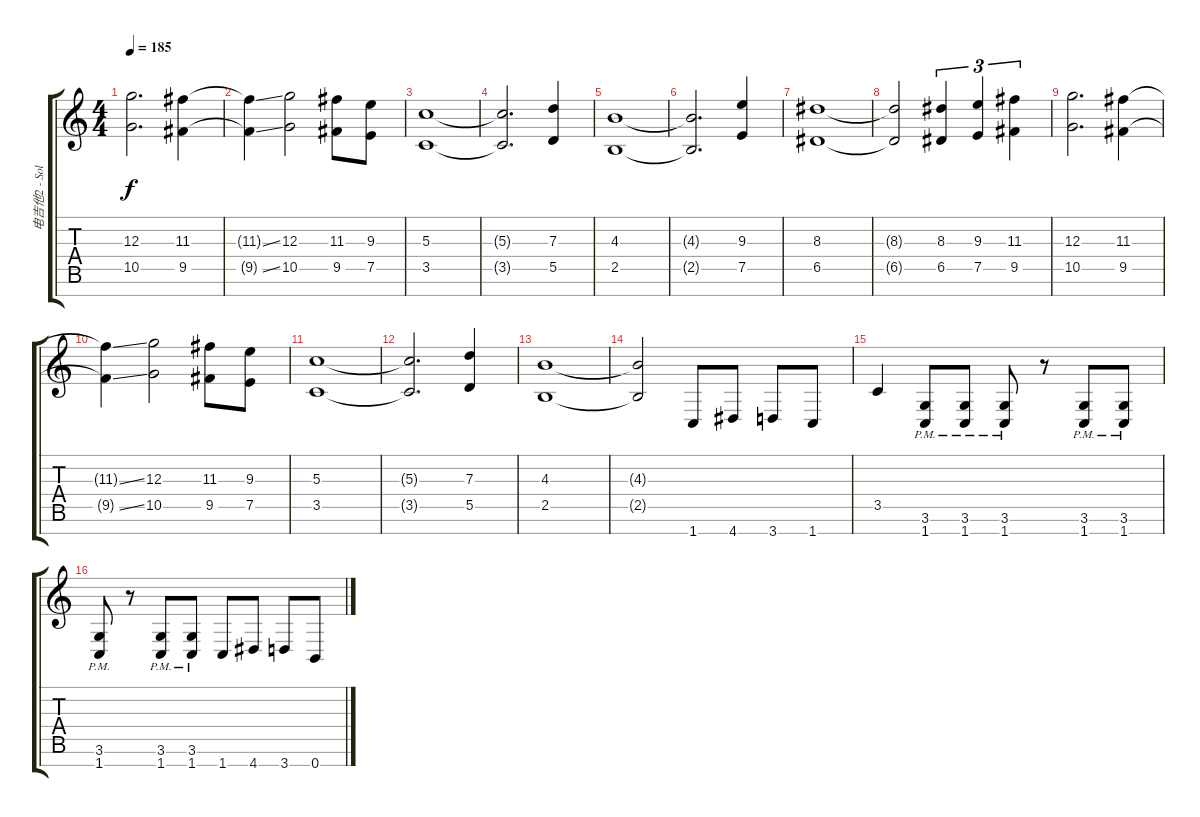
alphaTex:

\track ("电吉他2 - Solo" "电吉他2 - Sol") {instrument distortionguitar}
\staff {score tabs}
\tuning (E4 B3 G3 D3 A2 E2 B1) {hide}
\ts (4 4)
\tempo 185
\clef g2
\ks c
(12.3 10.5).2{d dy f} (11.3 9.5).4 |
(11.3{ss t} 9.5{ss t}).4 (12.3 10.5).2 (11.3 9.5).8 (9.3 7.5).8 |
(5.3 3.5).1 |
(5.3{t} 3.5{t}).2{d} (7.3 5.5).4 |
(4.3 2.5).1 |
(4.3{t} 2.5{t}).2{d} (9.3 7.5).4 |
(8.3 6.5).1 |
(8.3{t} 6.5{t}).2 (8.3 6.5).4{tu (3 2)} (9.3 7.5).4{tu (3 2)} (11.3 9.5).4{tu (3 2)} |
(12.3 10.5).2{d} (11.3 9.5).4 |
(11.3{ss t} 9.5{ss t}).4 (12.3 10.5).2 (11.3 9.5).8 (9.3 7.5).8 |
(5.3 3.5).1 |
(5.3{t} 3.5{t}).2{d} (7.3 5.5).4 |
(4.3 2.5).1 |
(4.3{t} 2.5{t}).2 1.7.8 4.7.8 3.7.8 1.7.8 |
3.5.4 (3.6{pm} 1.7{pm}).8 (3.6{pm} 1.7{pm}).8 (3.6{pm} 1.7{pm}).8 r.8 (3.6{pm} 1.7{pm}).8 (3.6{pm} 1.7{pm}).8 |
(3.6{pm} 1.7{pm}).8 r.8 (3.6{pm} 1.7{pm}).8 (3.6{pm} 1.7{pm}).8 1.7.8 4.7.8 3.7.8 0.7.8
